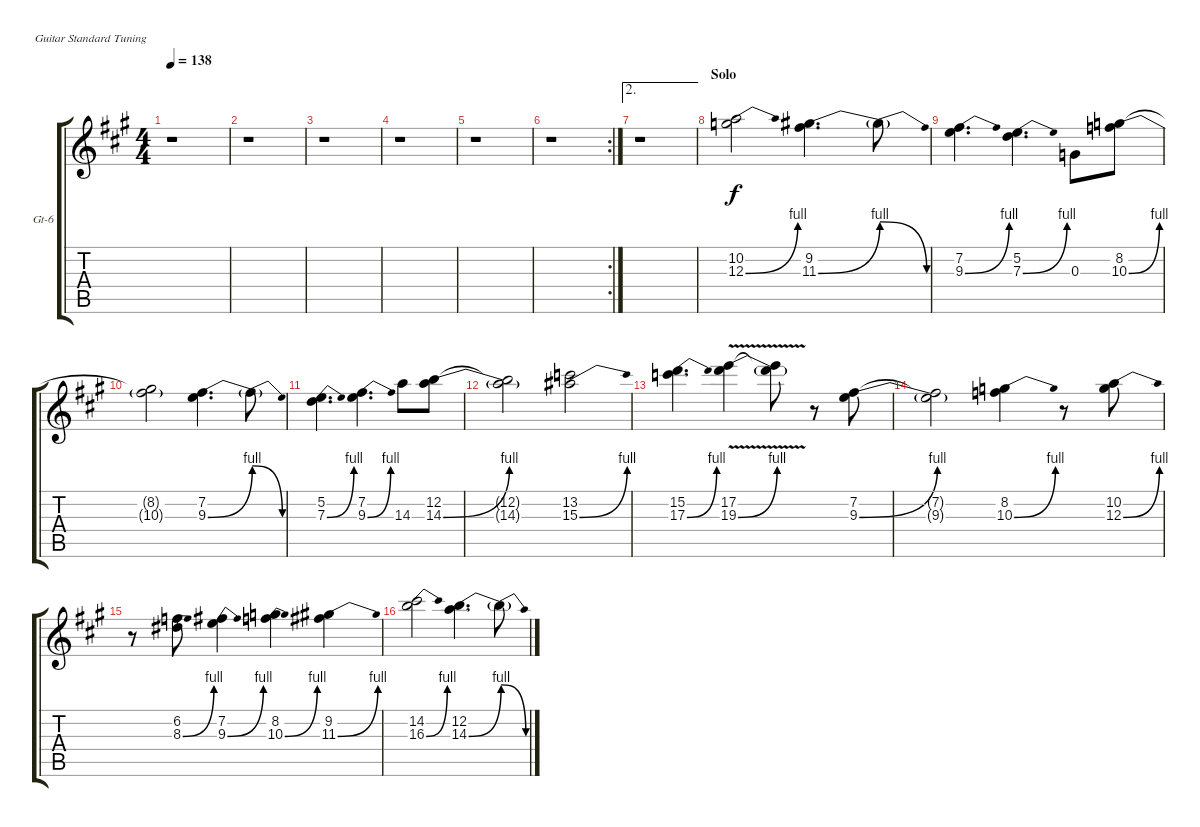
\defaultSystemsLayout 4
\bracketExtendMode groupsimilarinstruments
\firstSystemTrackNameOrientation horizontal
\otherSystemsTrackNameOrientation horizontal
\track ("Guitar 6" "Gt-6") {instrument distortionguitar}
\staff {score tabs}
\tuning (E4 B3 G3 D3 A2 E2)
\ts (4 4)
\tempo 138
\clef g2
\scale
0.333333
\ks a
r.1{dy f} |
\scale
0.333333 r.1 |
\scale
0.333333 r.1 |
\scale
0.333333 r.1 |
\scale
0.333333 r.1 |
\rc 2
\scale
0.354167 r.1 |
\ae 2
\scale
0.322917 r.1 |
\section ("" "Solo")
\scale
0.322917 (12.3{be (bend 0 0 15 4)} 10.2).2 (11.3{be (bend 0 0 15 4)} 9.2).4{d} 11.3{be (release 0 4 15 0) t}.8 |
\scale
0.333333 (9.3{be (bend 0 0 15 4)} 7.2).4{d} (7.3{be (bend 0 0 15 4)} 5.2).4{d} 0.3.8 (10.3{be (bend 0 0 15 4)} 8.2).8 |
\scale
0.333333 (10.3{be (hold 0 0 60 0) t} 8.2{t}).2 (9.3{be (bend 0 0 15 4)} 7.2).4{d} 9.3{be (release 0 4 15 0) t}.8 |
\scale
0.333333 (7.3{be (bend 0 0 15 4)} 5.2).4{d} (9.3{be (bend 0 0 15 4)} 7.2).4{d} 14.3.8 (14.3{be (bend 0 0 15 4)} 12.2).8 |
\scale
0.333333 (14.3{be (hold 0 0 60 0) t} 12.2{t}).2 (13.2 15.3{be (bend 0 0 15 4)}).2 |
\scale
0.333333 (17.3{be (bend 0 0 15 4)} 15.2).4{d} (19.3{be (bend 0 0 15 4) v} 17.2{v}).4 (19.3{be (hold 0 0 60 0) t} 17.2{t}).8 r.8 (9.3{be (bend 0 0 15 4)} 7.2).8 |
\scale
0.333333 (9.3{be (hold 0 0 60 0) t} 7.2{t}).2 (10.3{be (bend 0 0 15 4)} 8.2).4 r.8 (12.3{be (bend 0 0 15 4)} 10.2).8 |
\scale
0.333333 r.8 (8.3{be (bend 0 0 15 4)} 6.2).8 (9.3{be (bend 0 0 15 4)} 7.2).4 (10.3{be (bend 0 0 15 4)} 8.2).4 (11.3{be (bend 0 0 15 4)} 9.2).4 |
\scale
0.333333 (16.3{be (bend 0 0 15 4)} 14.2).2 (14.3{be (bend 0 0 15 4)} 12.2).4{d} 14.3{be (release 0 4 15 0) t}.8
